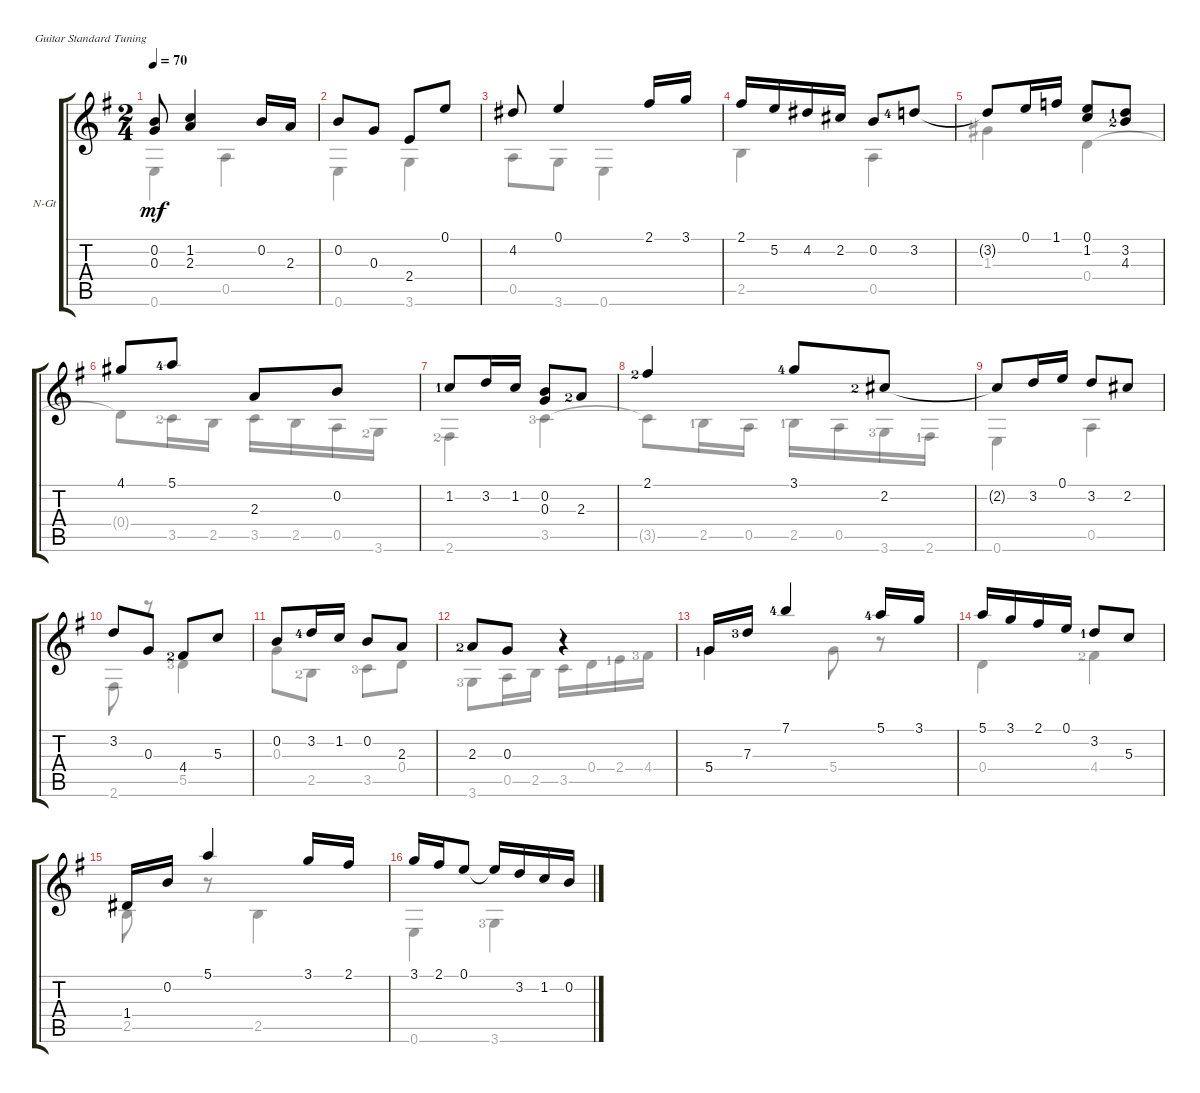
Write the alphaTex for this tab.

\defaultSystemsLayout 4
\bracketExtendMode groupsimilarinstruments
\firstSystemTrackNameOrientation horizontal
\otherSystemsTrackNameOrientation horizontal
\track ("Nylon Guitar" "N-Gt") {instrument acousticguitarnylon}
\staff {score tabs}
\tuning (E4 B3 G3 D3 A2 E2)
\voice
\ts (2 4)
\tempo 70
\clef g2
\ks g
(0.2 0.3).8{dy mf instrument acousticguitarnylon} (2.3 1.2).4 0.2.16 2.3.16 |
0.2.8 0.3.8 2.4.8 0.1.8 |
4.2.8 0.1.4 2.1.16 3.1.16 |
2.1.16 5.2.16 4.2.16 2.2.16 0.2.8 3.2{lf 5}.8 |
3.2{t}.8 0.1.16 1.1.16 (0.1 1.2).8 (3.2{lf 2} 4.3{lf 3}).8 |
4.1.8 5.1{lf 5}.8 2.3.8 0.2.8 |
1.2{lf 2}.8 3.2.16 1.2.16 (0.2 0.3).8 2.3{lf 3}.8 |
2.1{lf 3}.4 3.1{lf 5}.8 2.2{lf 3}.8 |
2.2{t}.8 3.2.16 0.1.16 3.2.8 2.2.8 |
3.2.8 0.3.8 4.4{lf 3}.8 5.3.8 |
0.2.8 3.2{lf 5}.16 1.2.16 0.2.8 2.3.8 |
2.3{lf 3}.8 0.3.8 r.4 |
5.4{lf 2}.16 7.3{lf 4}.16 7.1{lf 5}.4 5.1{lf 5}.16 3.1.16 |
5.1.16 3.1.16 2.1.16 0.1.16 3.2{lf 2}.8 5.3.8 |
1.4.16 0.2.16 5.1.4 3.1.16 2.1.16 |
3.1.16 2.1.16 0.1.8 0.1{t}.16 3.2.16 1.2.16 0.2.16
\voice
\clef g2
\ottava regular
\simile none
\ks g
0.6.4{dy mf} 0.5.4 |
0.6.4 3.6.4 |
0.5.8 3.6.8 0.6.4 |
2.5.4 0.5.4 |
1.3.4 0.4.4 |
0.4{t}.8 3.5{lf 3}.16 2.5.16 3.5.16 2.5.16 0.5.16 3.6{lf 3}.16 |
2.6{lf 3}.4 3.5{lf 4}.4 |
3.5{t}.8 2.5{lf 2}.16 0.5.16 2.5{lf 2}.16 0.5.16 3.6{lf 4}.16 2.6{lf 2}.16 |
0.6.4 0.5.4 |
2.6.8 r.8 5.5{lf 4}.4 |
0.3.8 2.5{lf 3}.8 3.5{lf 4}.8 0.4.8 |
3.6{lf 4}.8 0.5.16 2.5.16 3.5.16 0.4.16 2.4{lf 2}.16 4.4{lf 4}.16 |
5.4{lf 2}.4 5.4.8 r.8 |
0.4.4 4.4{lf 3}.4 |
2.5.8 r.8 2.5.4 |
0.6.4 3.6{lf 4}.4
